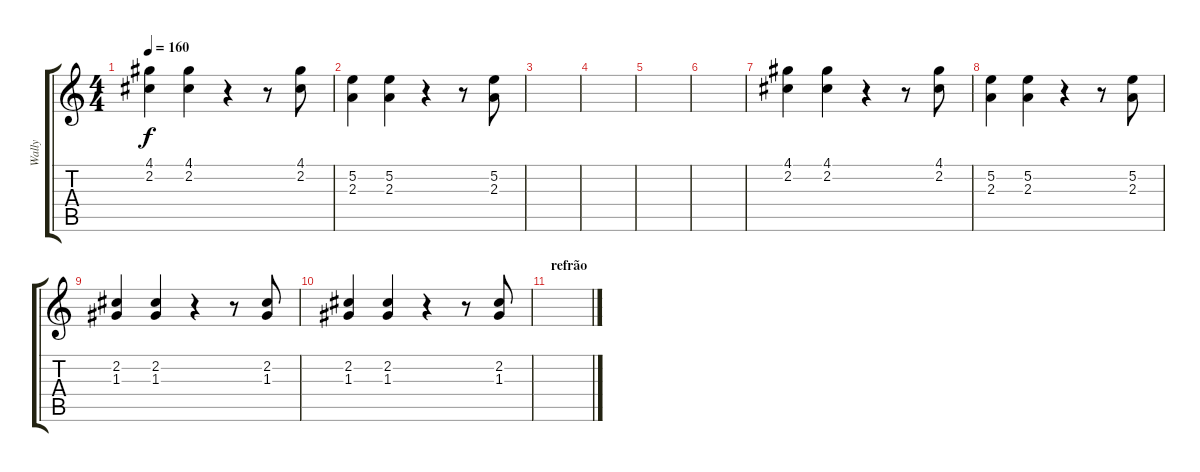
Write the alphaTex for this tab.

\track ("Wally" "Wally") {instrument distortionguitar}
\staff {score tabs}
\tuning (E4 B3 G3 D3 A2 E2) {hide}
\ts (4 4)
\tempo 160
\clef g2
\ks c
(4.1 2.2).4{dy f} (4.1 2.2).4 r.4 r.8 (4.1 2.2).8 |
(5.2 2.3).4 (5.2 2.3).4 r.4 r.8 (5.2 2.3).8 |
|
|
|
|
(4.1 2.2).4 (4.1 2.2).4 r.4 r.8 (4.1 2.2).8 |
(5.2 2.3).4 (5.2 2.3).4 r.4 r.8 (5.2 2.3).8 |
(2.2 1.3).4 (2.2 1.3).4 r.4 r.8 (2.2 1.3).8 |
(2.2 1.3).4 (2.2 1.3).4 r.4 r.8 (2.2 1.3).8 |
\section ("" "refrão")
